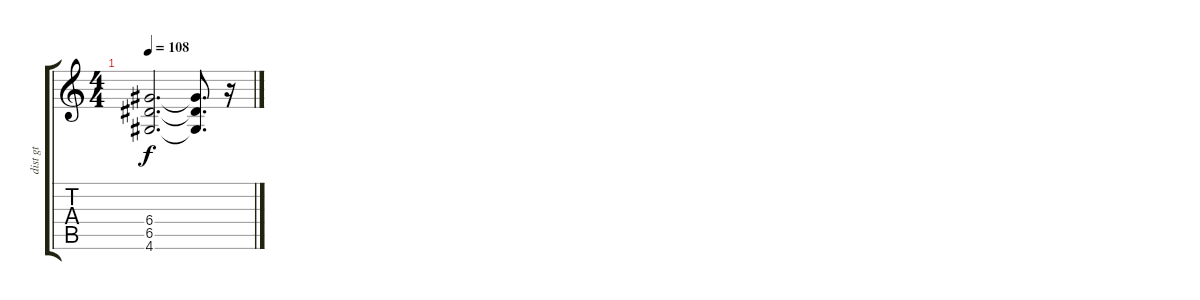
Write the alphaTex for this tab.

\track ("dist gt " "dist gt ") {instrument distortionguitar}
\staff {score tabs}
\tuning (E4 B3 G3 D3 A2 E2) {hide}
\ts (4 4)
\tempo 108
\clef g2
\ks c
(6.4{t} 6.5{t} 4.6{t}).2{d dy f} (6.4{t} 6.5{t} 4.6{t}).8{d} r.16
